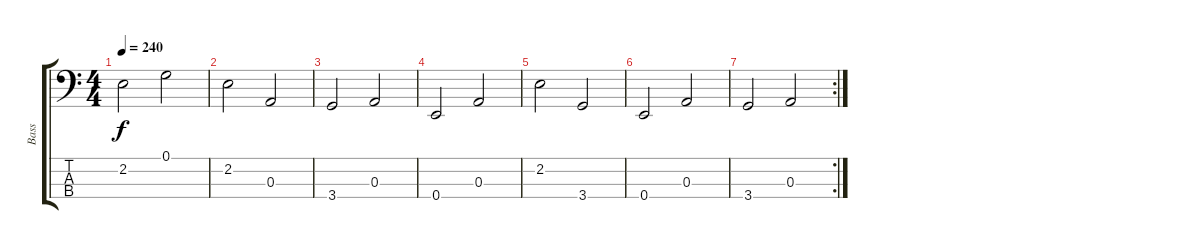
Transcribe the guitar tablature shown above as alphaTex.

\track ("Bass" "Bass") {instrument slapbass1}
\staff {score tabs}
\tuning (G2 D2 A1 E1) {hide}
\ts (4 4)
\tempo 240
\clef f4
\ks c
2.2.2{dy f} 0.1.2 |
2.2.2 0.3.2 |
3.4.2 0.3.2 |
0.4.2 0.3.2 |
2.2.2 3.4.2 |
0.4.2 0.3.2 |
\rc 2
3.4.2 0.3.2
